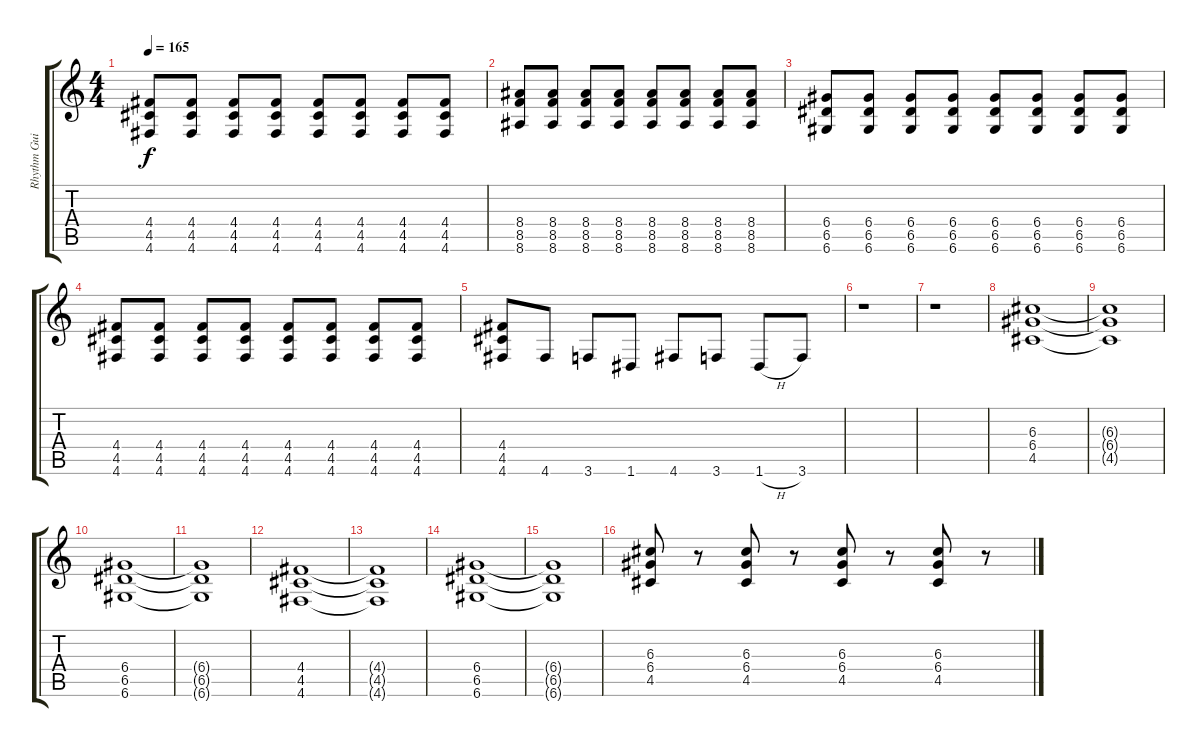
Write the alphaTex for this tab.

\track ("Rhythm Guitar" "Rhythm Gui") {instrument distortionguitar}
\staff {score tabs}
\tuning (E4 B3 G3 D3 A2 D2) {hide}
\ts (4 4)
\tempo 165
\clef g2
\ks c
(4.4 4.5 4.6).8{dy f} (4.4 4.5 4.6).8 (4.4 4.5 4.6).8 (4.4 4.5 4.6).8 (4.4 4.5 4.6).8 (4.4 4.5 4.6).8 (4.4 4.5 4.6).8 (4.4 4.5 4.6).8 |
(8.4 8.5 8.6).8 (8.4 8.5 8.6).8 (8.4 8.5 8.6).8 (8.4 8.5 8.6).8 (8.4 8.5 8.6).8 (8.4 8.5 8.6).8 (8.4 8.5 8.6).8 (8.4 8.5 8.6).8 |
(6.4 6.5 6.6).8 (6.4 6.5 6.6).8 (6.4 6.5 6.6).8 (6.4 6.5 6.6).8 (6.4 6.5 6.6).8 (6.4 6.5 6.6).8 (6.4 6.5 6.6).8 (6.4 6.5 6.6).8 |
(4.4 4.5 4.6).8 (4.4 4.5 4.6).8 (4.4 4.5 4.6).8 (4.4 4.5 4.6).8 (4.4 4.5 4.6).8 (4.4 4.5 4.6).8 (4.4 4.5 4.6).8 (4.4 4.5 4.6).8 |
(4.4 4.5 4.6).8 4.6.8 3.6.8 1.6.8 4.6.8 3.6.8 1.6{h}.8 3.6.8 |
r.1 |
r.1 |
(6.3 6.4 4.5).1 |
(6.3{t} 6.4{t} 4.5{t}).1 |
(6.4 6.5 6.6).1 |
(6.4{t} 6.5{t} 6.6{t}).1 |
(4.4 4.5 4.6).1 |
(4.4{t} 4.5{t} 4.6{t}).1 |
(6.4 6.5 6.6).1 |
(6.4{t} 6.5{t} 6.6{t}).1 |
(6.3 6.4 4.5).8 r.8 (6.3 6.4 4.5).8 r.8 (6.3 6.4 4.5).8 r.8 (6.3 6.4 4.5).8 r.8
